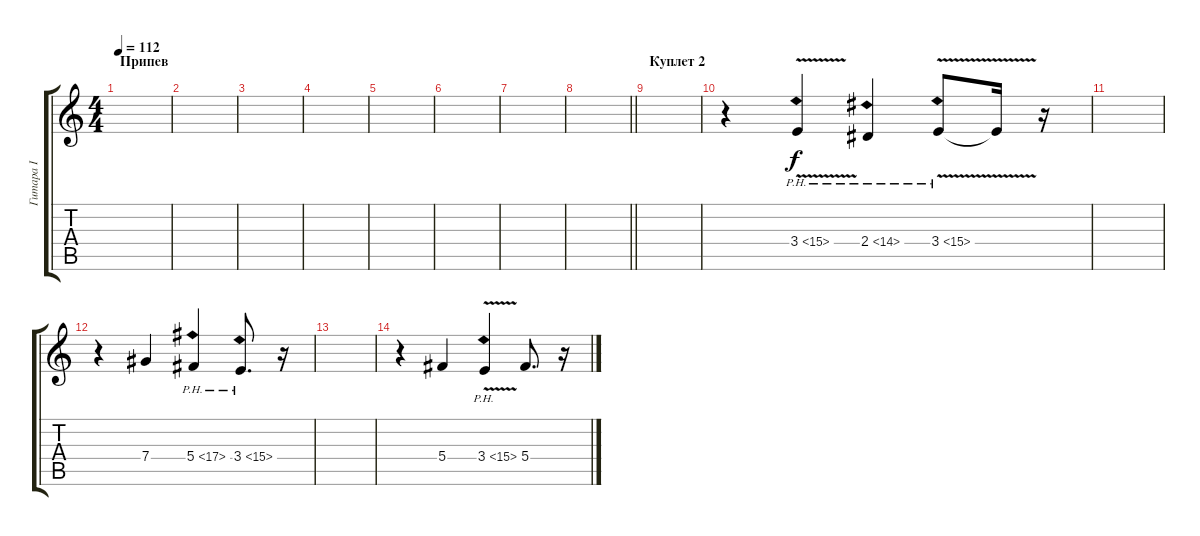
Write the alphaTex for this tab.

\track ("Гитара I" "Гитара I") {instrument distortionguitar}
\staff {score tabs}
\tuning (Eb4 Bb3 Gb3 Db3 Ab2 Eb2) {hide}
\ts (4 4)
\section ("" "Припев")
\tempo 112
\clef g2
\ks aminor
|
|
|
|
|
|
|
\barLineRight lightlight
|
\section ("" "Куплет 2")
|
r.4{balance 13} 3.4{ph 12 v}.4 2.4{ph 12}.4 3.4{ph 12 v}.8 3.4{t}.16 r.16 |
|
r.4 7.4.4 5.4{ph 12}.4 3.4{ph 12}.8{d} r.16 |
|
r.4 5.4.4 3.4{ph 12 v}.4 5.4.8{d} r.16
